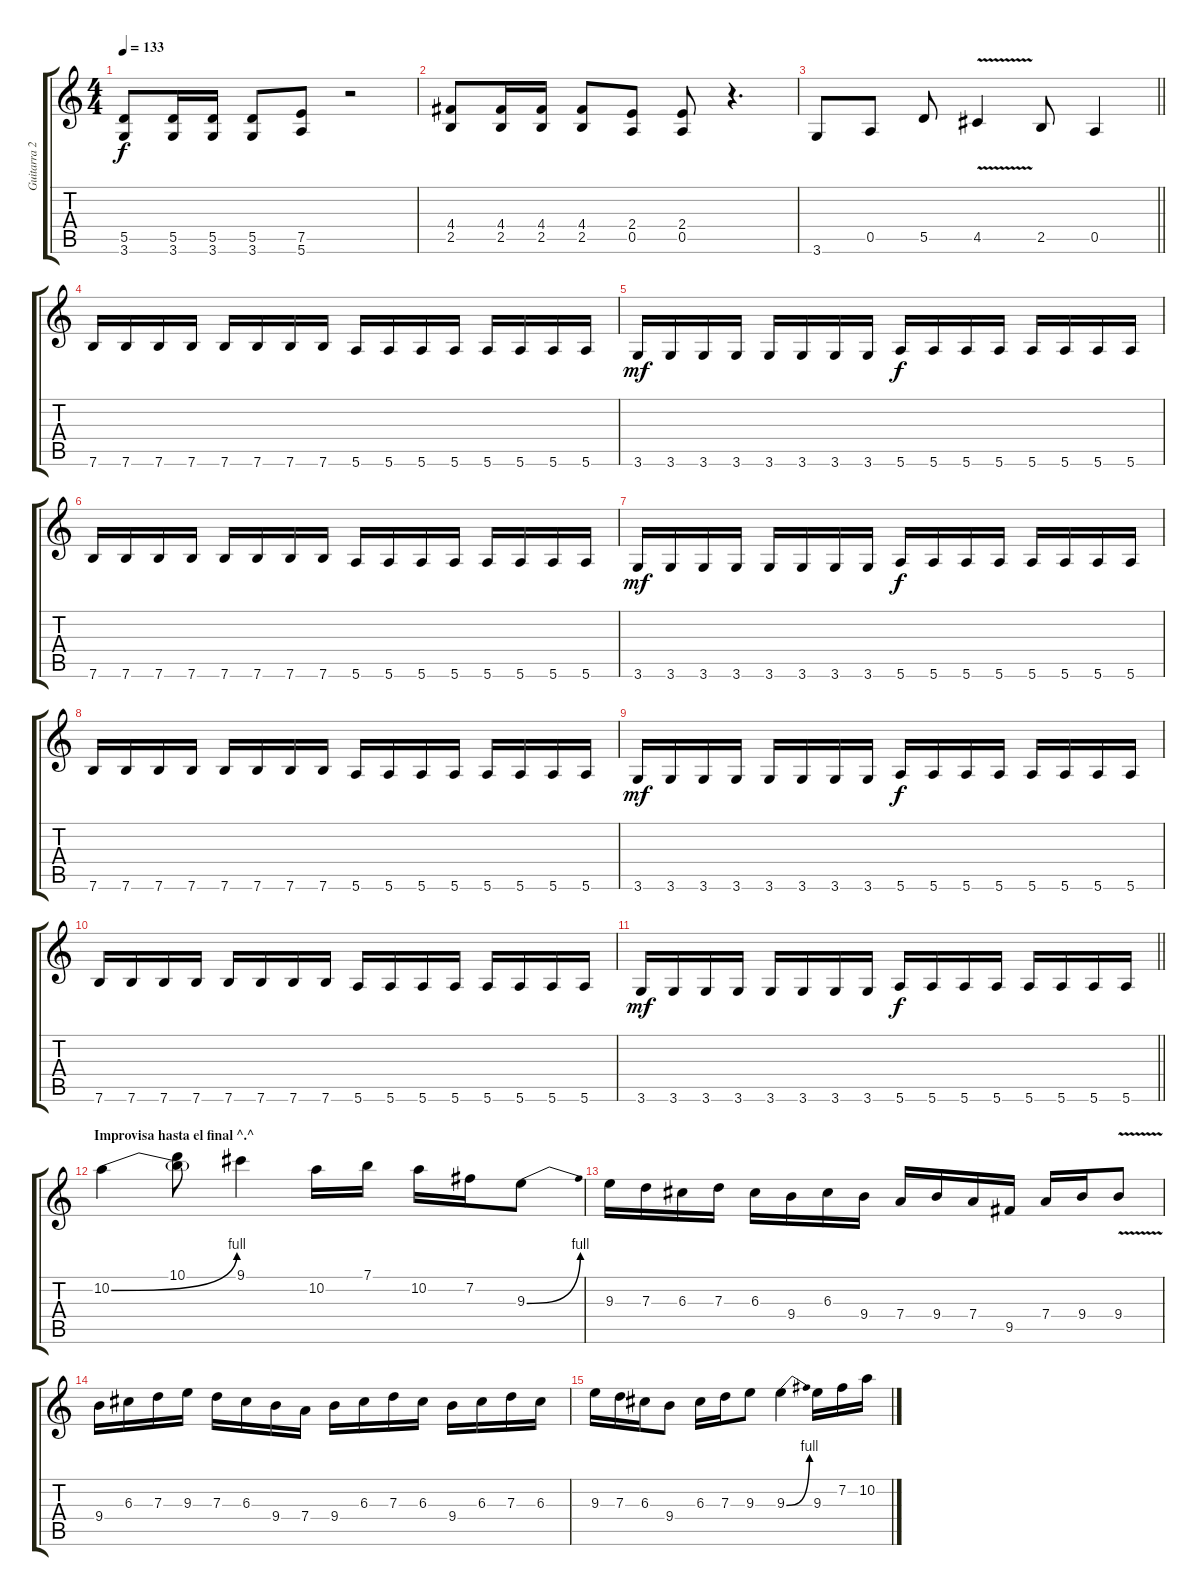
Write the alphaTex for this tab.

\track ("Guitarra 2" "Guitarra 2") {instrument distortionguitar}
\staff {score tabs}
\tuning (E4 B3 G3 D3 A2 E2) {hide}
\ts (4 4)
\tempo 133
\clef g2
\ks c
(5.5 3.6).8{dy f} (5.5 3.6).16 (5.5 3.6).16 (5.5 3.6).8 (7.5 5.6).8 r.2 |
(4.4 2.5).8 (4.4 2.5).16 (4.4 2.5).16 (4.4 2.5).8 (2.4 0.5).8 (2.4 0.5).8 r.4{d} |
\barLineRight lightlight
3.6.8 0.5.8 5.5.8 4.5{v}.4 2.5.8 0.5.4 |
7.6.16 7.6.16 7.6.16 7.6.16 7.6.16 7.6.16 7.6.16 7.6.16 5.6.16 5.6.16 5.6.16 5.6.16 5.6.16 5.6.16 5.6.16 5.6.16 |
3.6.16{dy mf} 3.6.16 3.6.16 3.6.16 3.6.16 3.6.16 3.6.16 3.6.16 5.6.16{dy f} 5.6.16 5.6.16 5.6.16 5.6.16 5.6.16 5.6.16 5.6.16 |
7.6.16 7.6.16 7.6.16 7.6.16 7.6.16 7.6.16 7.6.16 7.6.16 5.6.16 5.6.16 5.6.16 5.6.16 5.6.16 5.6.16 5.6.16 5.6.16 |
3.6.16{dy mf} 3.6.16 3.6.16 3.6.16 3.6.16 3.6.16 3.6.16 3.6.16 5.6.16{dy f} 5.6.16 5.6.16 5.6.16 5.6.16 5.6.16 5.6.16 5.6.16 |
7.6.16 7.6.16 7.6.16 7.6.16 7.6.16 7.6.16 7.6.16 7.6.16 5.6.16 5.6.16 5.6.16 5.6.16 5.6.16 5.6.16 5.6.16 5.6.16 |
3.6.16{dy mf} 3.6.16 3.6.16 3.6.16 3.6.16 3.6.16 3.6.16 3.6.16 5.6.16{dy f} 5.6.16 5.6.16 5.6.16 5.6.16 5.6.16 5.6.16 5.6.16 |
7.6.16 7.6.16 7.6.16 7.6.16 7.6.16 7.6.16 7.6.16 7.6.16 5.6.16 5.6.16 5.6.16 5.6.16 5.6.16 5.6.16 5.6.16 5.6.16 |
\barLineRight lightlight
3.6.16{dy mf} 3.6.16 3.6.16 3.6.16 3.6.16 3.6.16 3.6.16 3.6.16 5.6.16{dy f} 5.6.16 5.6.16 5.6.16 5.6.16 5.6.16 5.6.16 5.6.16 |
\section ("" "Improvisa hasta el final ^.^")
10.2{be (bend 0 0 60 4)}.4 (10.1 10.2{t}).8 9.1.4 10.2.16 7.1.16 10.2.16 7.2.16 9.3{be (bend 0 0 60 4)}.8 |
9.3.16{volume 11} 7.3.16 6.3.16 7.3.16 6.3.16{volume 10} 9.4.16 6.3.16 9.4.16 7.4.16{volume 9} 9.4.16 7.4.16 9.5.16 7.4.16{volume 8} 9.4.16 9.4{v}.8 |
9.4.16{volume 7} 6.3.16 7.3.16 9.3.16 7.3.16{volume 6} 6.3.16 9.4.16 7.4.16 9.4.16{volume 5} 6.3.16 7.3.16 6.3.16 9.4.16{volume 4} 6.3.16 7.3.16 6.3.16 |
9.3.16{volume 3} 7.3.16 6.3.16 9.4.8 6.3.16{volume 2} 7.3.16 9.3.8 9.3{be (bend 0 0 60 4)}.4{volume 1} 9.3.16{volume 0} 7.2.16 10.2.16
